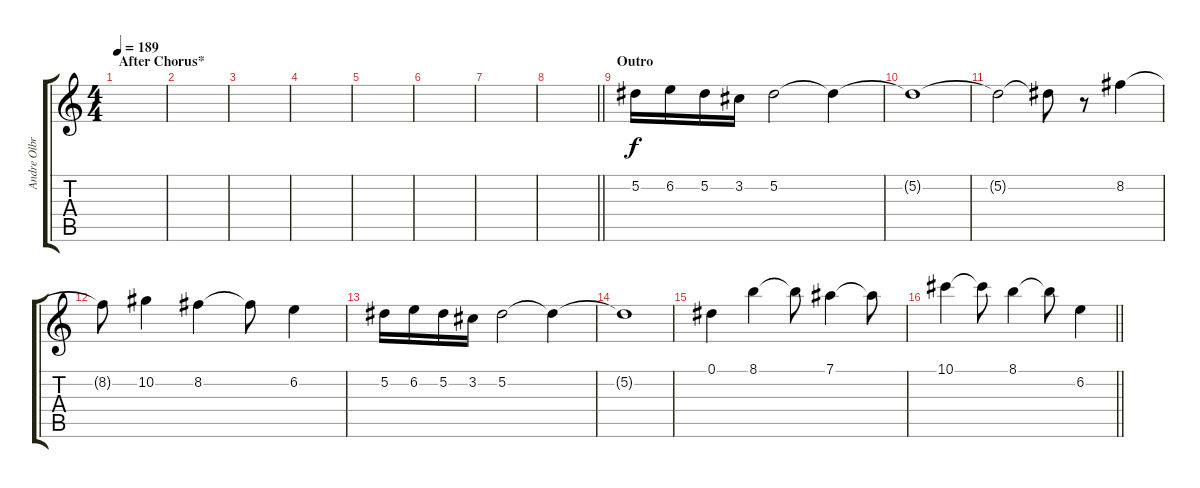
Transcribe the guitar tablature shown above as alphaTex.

\track ("Andre Olbrich" "Andre Olbr") {instrument distortionguitar}
\staff {score tabs}
\tuning (Eb4 Bb3 Gb3 Db3 Ab2 Eb2) {hide}
\ts (4 4)
\section ("" "After Chorus*")
\tempo 189
\clef g2
\ks c
|
|
|
|
|
|
|
\barLineRight lightlight
|
\section ("" "Outro")
5.2.16{instrument acousticguitarsteel} 6.2.16 5.2.16 3.2.16 5.2.2 5.2{t}.4 |
5.2{t}.1 |
5.2{t}.2 5.2{t}.8 r.8 8.2.4 |
8.2{t}.8 10.2.4 8.2.4 8.2{t}.8 6.2.4 |
5.2.16{instrument acousticguitarsteel} 6.2.16 5.2.16 3.2.16 5.2.2 5.2{t}.4 |
5.2{t}.1 |
0.1.4 8.1.4 8.1{t}.8 7.1.4 7.1{t}.8 |
\barLineRight lightlight
10.1.4 10.1{t}.8 8.1.4 8.1{t}.8 6.2.4
